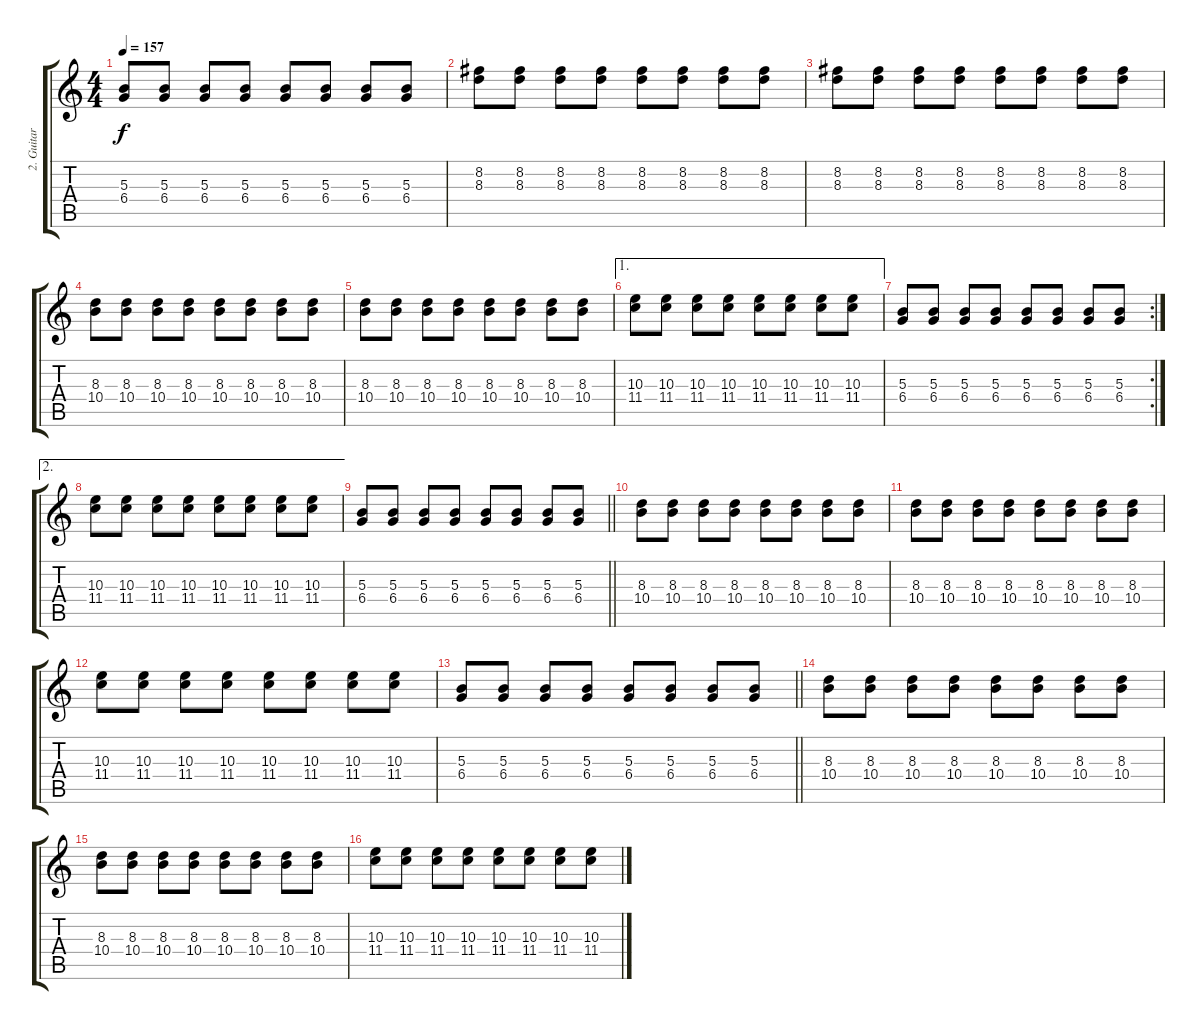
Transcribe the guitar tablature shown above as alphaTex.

\track ("2. Guitar" "2. Guitar") {instrument distortionguitar}
\staff {score tabs}
\tuning (Eb4 Bb3 Gb3 Db3 Ab2 Db2) {hide}
\ts (4 4)
\tempo 157
\clef g2
\ks c
(5.3 6.4).8{dy f} (5.3 6.4).8 (5.3 6.4).8 (5.3 6.4).8 (5.3 6.4).8 (5.3 6.4).8 (5.3 6.4).8 (5.3 6.4).8 |
(8.2 8.3).8 (8.2 8.3).8 (8.2 8.3).8 (8.2 8.3).8 (8.2 8.3).8 (8.2 8.3).8 (8.2 8.3).8 (8.2 8.3).8 |
(8.2 8.3).8 (8.2 8.3).8 (8.2 8.3).8 (8.2 8.3).8 (8.2 8.3).8 (8.2 8.3).8 (8.2 8.3).8 (8.2 8.3).8 |
(8.3 10.4).8 (8.3 10.4).8 (8.3 10.4).8 (8.3 10.4).8 (8.3 10.4).8 (8.3 10.4).8 (8.3 10.4).8 (8.3 10.4).8 |
(8.3 10.4).8 (8.3 10.4).8 (8.3 10.4).8 (8.3 10.4).8 (8.3 10.4).8 (8.3 10.4).8 (8.3 10.4).8 (8.3 10.4).8 |
\ae 1
(10.3 11.4).8 (10.3 11.4).8 (10.3 11.4).8 (10.3 11.4).8 (10.3 11.4).8 (10.3 11.4).8 (10.3 11.4).8 (10.3 11.4).8 |
\rc 2
(5.3 6.4).8 (5.3 6.4).8 (5.3 6.4).8 (5.3 6.4).8 (5.3 6.4).8 (5.3 6.4).8 (5.3 6.4).8 (5.3 6.4).8 |
\ae 2
(10.3 11.4).8 (10.3 11.4).8 (10.3 11.4).8 (10.3 11.4).8 (10.3 11.4).8 (10.3 11.4).8 (10.3 11.4).8 (10.3 11.4).8 |
\barLineRight lightlight
(5.3 6.4).8 (5.3 6.4).8 (5.3 6.4).8 (5.3 6.4).8 (5.3 6.4).8 (5.3 6.4).8 (5.3 6.4).8 (5.3 6.4).8 |
\section ("" "")
(8.3 10.4).8 (8.3 10.4).8 (8.3 10.4).8 (8.3 10.4).8 (8.3 10.4).8 (8.3 10.4).8 (8.3 10.4).8 (8.3 10.4).8 |
(8.3 10.4).8 (8.3 10.4).8 (8.3 10.4).8 (8.3 10.4).8 (8.3 10.4).8 (8.3 10.4).8 (8.3 10.4).8 (8.3 10.4).8 |
(10.3 11.4).8 (10.3 11.4).8 (10.3 11.4).8 (10.3 11.4).8 (10.3 11.4).8 (10.3 11.4).8 (10.3 11.4).8 (10.3 11.4).8 |
\barLineRight lightlight
(5.3 6.4).8 (5.3 6.4).8 (5.3 6.4).8 (5.3 6.4).8 (5.3 6.4).8 (5.3 6.4).8 (5.3 6.4).8 (5.3 6.4).8 |
(8.3 10.4).8 (8.3 10.4).8 (8.3 10.4).8 (8.3 10.4).8 (8.3 10.4).8 (8.3 10.4).8 (8.3 10.4).8 (8.3 10.4).8 |
(8.3 10.4).8 (8.3 10.4).8 (8.3 10.4).8 (8.3 10.4).8 (8.3 10.4).8 (8.3 10.4).8 (8.3 10.4).8 (8.3 10.4).8 |
(10.3 11.4).8 (10.3 11.4).8 (10.3 11.4).8 (10.3 11.4).8 (10.3 11.4).8 (10.3 11.4).8 (10.3 11.4).8 (10.3 11.4).8
